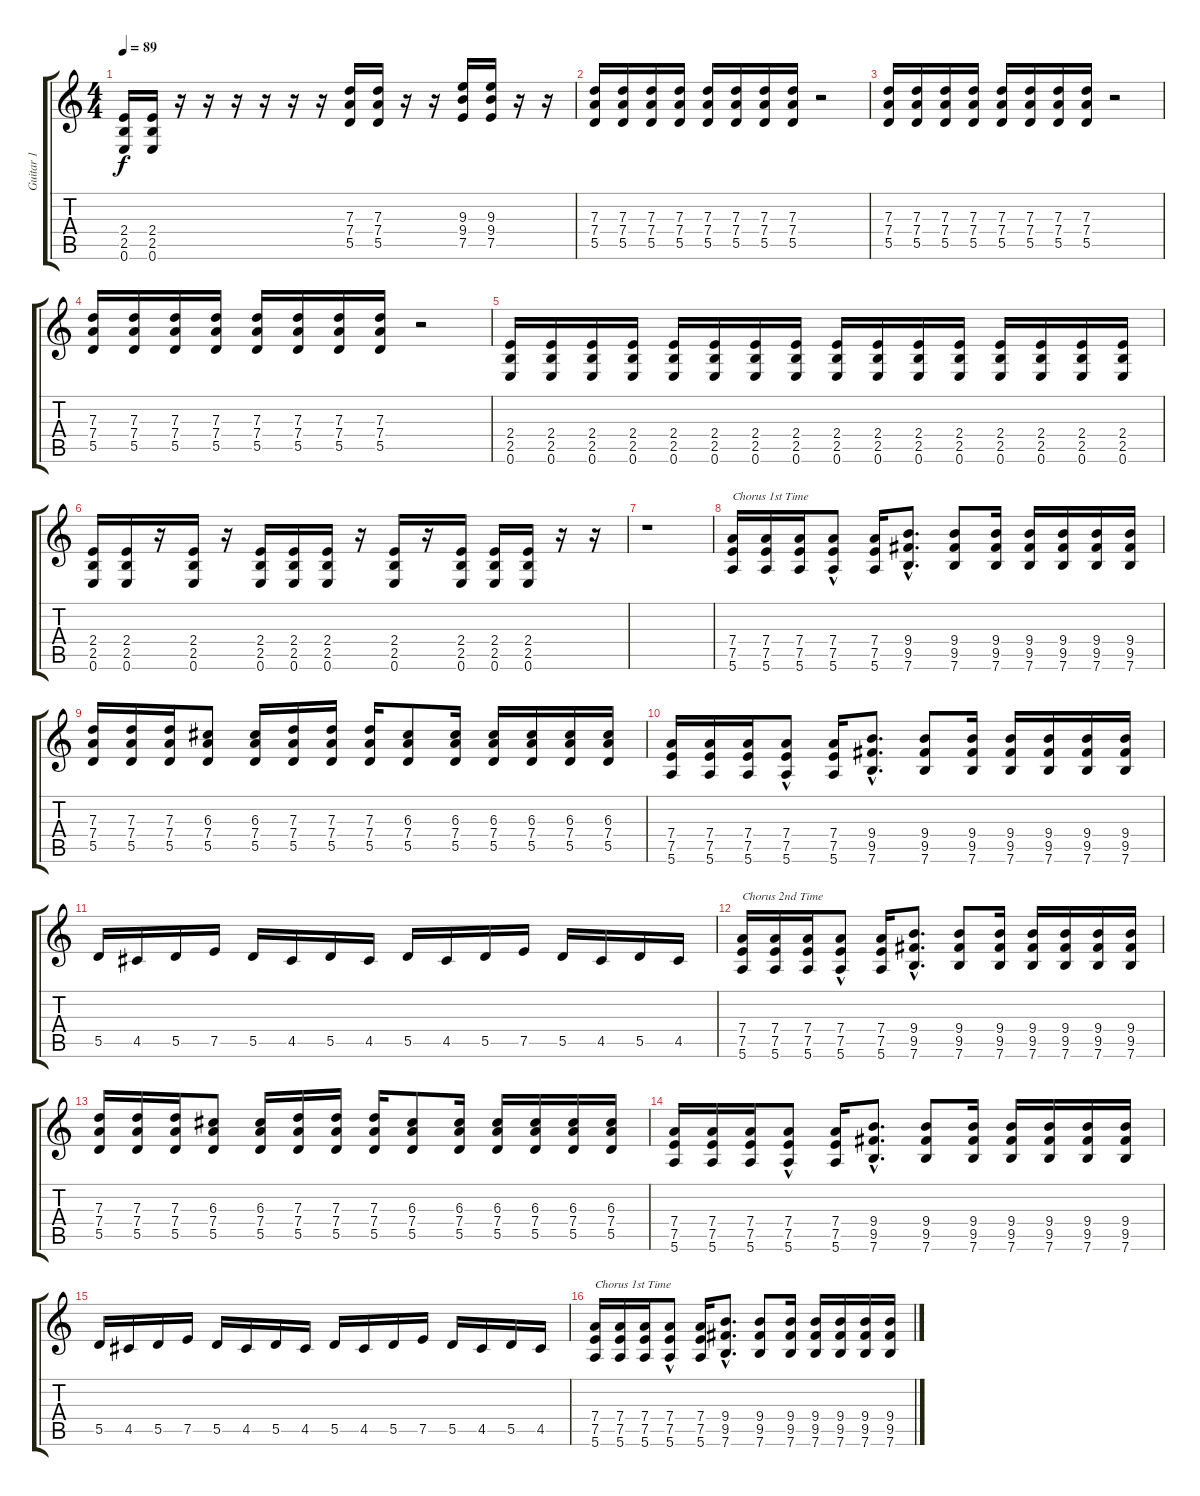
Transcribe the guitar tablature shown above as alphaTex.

\track ("Guitar 1" "Guitar 1") {instrument distortionguitar}
\staff {score tabs}
\tuning (E4 B3 G3 D3 A2 E2) {hide}
\ts (4 4)
\tempo 89
\clef g2
\ks c
(2.4 2.5 0.6).16{dy f} (2.4 2.5 0.6).16 r.16 r.16 r.16 r.16 r.16 r.16 (7.3 7.4 5.5).16 (7.3 7.4 5.5).16 r.16 r.16 (9.3 9.4 7.5).16 (9.3 9.4 7.5).16 r.16 r.16 |
(7.3 7.4 5.5).16 (7.3 7.4 5.5).16 (7.3 7.4 5.5).16 (7.3 7.4 5.5).16 (7.3 7.4 5.5).16 (7.3 7.4 5.5).16 (7.3 7.4 5.5).16 (7.3 7.4 5.5).16 r.2 |
(7.3 7.4 5.5).16 (7.3 7.4 5.5).16 (7.3 7.4 5.5).16 (7.3 7.4 5.5).16 (7.3 7.4 5.5).16 (7.3 7.4 5.5).16 (7.3 7.4 5.5).16 (7.3 7.4 5.5).16 r.2 |
(7.3 7.4 5.5).16 (7.3 7.4 5.5).16 (7.3 7.4 5.5).16 (7.3 7.4 5.5).16 (7.3 7.4 5.5).16 (7.3 7.4 5.5).16 (7.3 7.4 5.5).16 (7.3 7.4 5.5).16 r.2 |
(2.4 2.5 0.6).16 (2.4 2.5 0.6).16 (2.4 2.5 0.6).16 (2.4 2.5 0.6).16 (2.4 2.5 0.6).16 (2.4 2.5 0.6).16 (2.4 2.5 0.6).16 (2.4 2.5 0.6).16 (2.4 2.5 0.6).16 (2.4 2.5 0.6).16 (2.4 2.5 0.6).16 (2.4 2.5 0.6).16 (2.4 2.5 0.6).16 (2.4 2.5 0.6).16 (2.4 2.5 0.6).16 (2.4 2.5 0.6).16 |
(2.4 2.5 0.6).16 (2.4 2.5 0.6).16 r.16 (2.4 2.5 0.6).16 r.16 (2.4 2.5 0.6).16 (2.4 2.5 0.6).16 (2.4 2.5 0.6).16 r.16 (2.4 2.5 0.6).16 r.16 (2.4 2.5 0.6).16 (2.4 2.5 0.6).16 (2.4 2.5 0.6).16 r.16 r.16 |
r.1 |
(7.4 7.5 5.6).16{txt "Chorus 1st Time"} (7.4 7.5 5.6).16 (7.4 7.5 5.6).16 (7.4{hac} 7.5 5.6{hac}).8 (7.4 7.5 5.6).16 (9.4{hac} 9.5{hac} 7.6{hac}).8{d} (9.4 9.5 7.6).8 (9.4 9.5 7.6).16 (9.4 9.5 7.6).16 (9.4 9.5 7.6).16 (9.4 9.5 7.6).16 (9.4 9.5 7.6).16 |
(7.3 7.4 5.5).16 (7.3 7.4 5.5).16 (7.3 7.4 5.5).16 (6.3 7.4 5.5).8 (6.3 7.4 5.5).16 (7.3 7.4 5.5).16 (7.3 7.4 5.5).16 (7.3 7.4 5.5).16 (6.3 7.4 5.5).8 (6.3 7.4 5.5).16 (6.3 7.4 5.5).16 (6.3 7.4 5.5).16 (6.3 7.4 5.5).16 (6.3 7.4 5.5).16 |
(7.4 7.5 5.6).16 (7.4 7.5 5.6).16 (7.4 7.5 5.6).16 (7.4{hac} 7.5 5.6{hac}).8 (7.4 7.5 5.6).16 (9.4{hac} 9.5{hac} 7.6{hac}).8{d} (9.4 9.5 7.6).8 (9.4 9.5 7.6).16 (9.4 9.5 7.6).16 (9.4 9.5 7.6).16 (9.4 9.5 7.6).16 (9.4 9.5 7.6).16 |
5.5.16 4.5.16 5.5.16 7.5.16 5.5.16 4.5.16 5.5.16 4.5.16 5.5.16 4.5.16 5.5.16 7.5.16 5.5.16 4.5.16 5.5.16 4.5.16 |
(7.4 7.5 5.6).16{txt "Chorus 2nd Time"} (7.4 7.5 5.6).16 (7.4 7.5 5.6).16 (7.4{hac} 7.5 5.6{hac}).8 (7.4 7.5 5.6).16 (9.4{hac} 9.5{hac} 7.6{hac}).8{d} (9.4 9.5 7.6).8 (9.4 9.5 7.6).16 (9.4 9.5 7.6).16 (9.4 9.5 7.6).16 (9.4 9.5 7.6).16 (9.4 9.5 7.6).16 |
(7.3 7.4 5.5).16 (7.3 7.4 5.5).16 (7.3 7.4 5.5).16 (6.3 7.4 5.5).8 (6.3 7.4 5.5).16 (7.3 7.4 5.5).16 (7.3 7.4 5.5).16 (7.3 7.4 5.5).16 (6.3 7.4 5.5).8 (6.3 7.4 5.5).16 (6.3 7.4 5.5).16 (6.3 7.4 5.5).16 (6.3 7.4 5.5).16 (6.3 7.4 5.5).16 |
(7.4 7.5 5.6).16 (7.4 7.5 5.6).16 (7.4 7.5 5.6).16 (7.4{hac} 7.5 5.6{hac}).8 (7.4 7.5 5.6).16 (9.4{hac} 9.5{hac} 7.6{hac}).8{d} (9.4 9.5 7.6).8 (9.4 9.5 7.6).16 (9.4 9.5 7.6).16 (9.4 9.5 7.6).16 (9.4 9.5 7.6).16 (9.4 9.5 7.6).16 |
5.5.16 4.5.16 5.5.16 7.5.16 5.5.16 4.5.16 5.5.16 4.5.16 5.5.16 4.5.16 5.5.16 7.5.16 5.5.16 4.5.16 5.5.16 4.5.16 |
(7.4 7.5 5.6).16{txt "Chorus 1st Time"} (7.4 7.5 5.6).16 (7.4 7.5 5.6).16 (7.4{hac} 7.5 5.6{hac}).8 (7.4 7.5 5.6).16 (9.4{hac} 9.5{hac} 7.6{hac}).8{d} (9.4 9.5 7.6).8 (9.4 9.5 7.6).16 (9.4 9.5 7.6).16 (9.4 9.5 7.6).16 (9.4 9.5 7.6).16 (9.4 9.5 7.6).16
